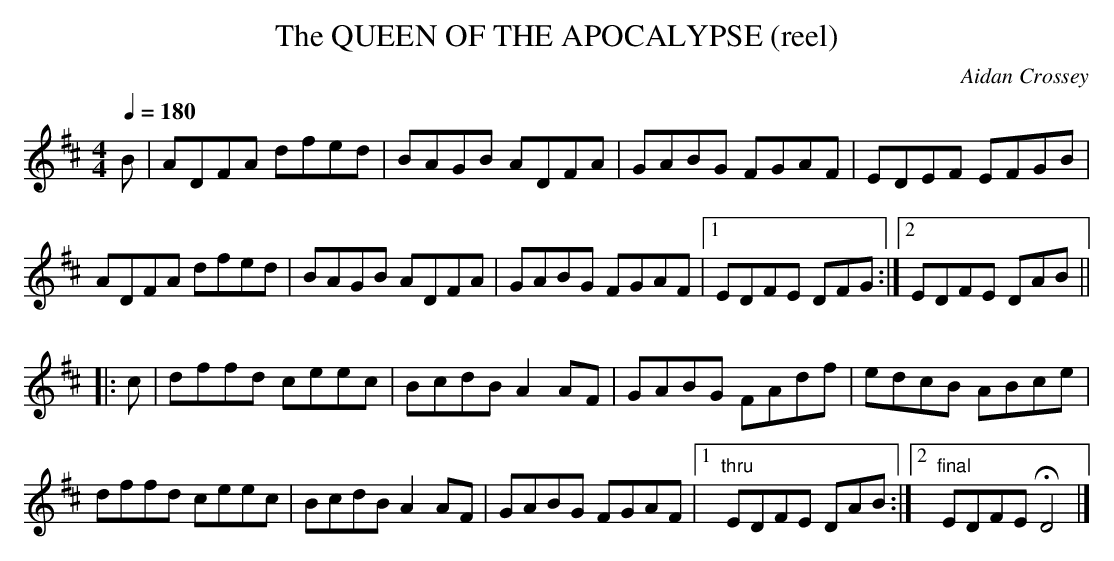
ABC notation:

X:1
T: QUEEN OF THE APOCALYPSE (reel), The
C: Aidan Crossey
Q:1/4=180
M: 4/4
L: 1/8
K: D Major
B|ADFA dfed|BAGB ADFA|GABG FGAF|EDEF EFGB|
ADFA dfed|BAGB ADFA|GABG FGAF|1 EDFE DFG:|\
[2 EDFE DAB||
|:c|dffd ceec|BcdB A2 AF|GABG FAdf|edcB ABce|
dffd ceec|BcdB A2 AF|GABG FGAF|1 "thru"EDFE DAB :|\
[2 "final"EDFE HD4|]
